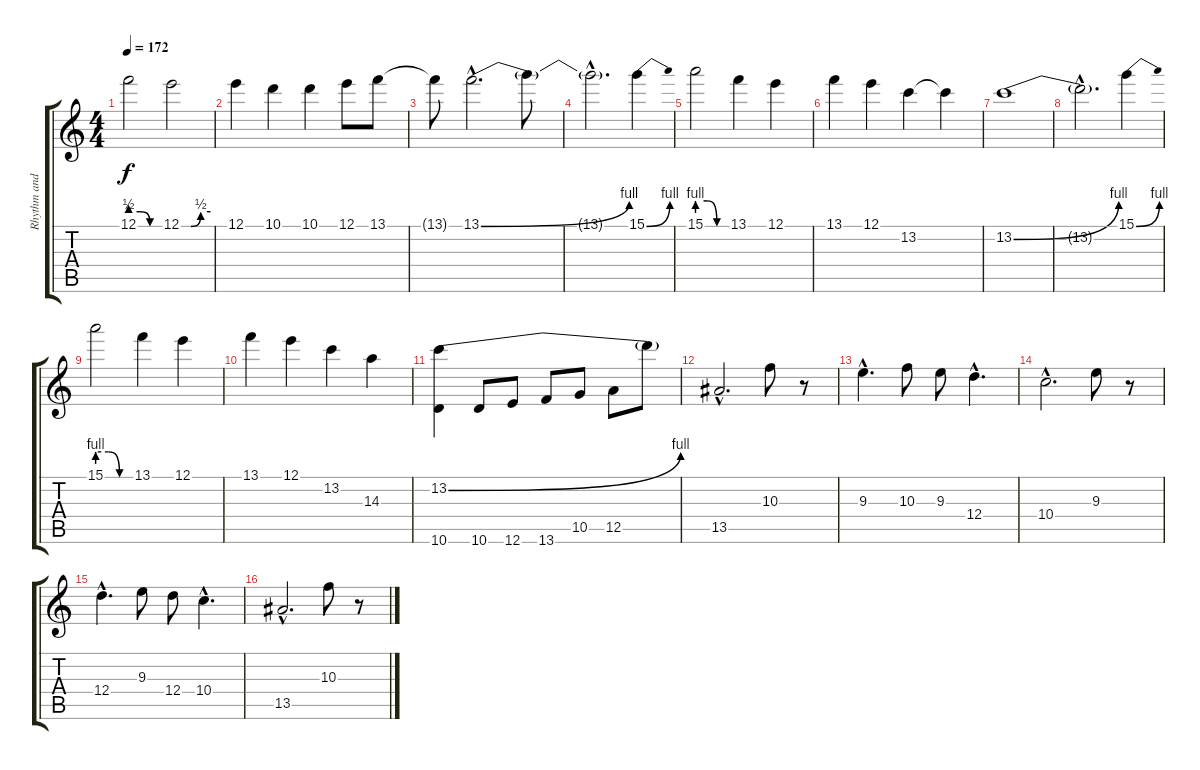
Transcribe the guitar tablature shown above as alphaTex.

\track ("Rhythm and Lead Guitar" "Rhythm and") {instrument distortionguitar}
\staff {score tabs}
\tuning (E4 B3 G3 D3 A2 E2) {hide}
\ts (4 4)
\tempo 172
\clef g2
\ks c
12.1{be (custom 0 2 20 2 40 0 60 0)}.2{dy f} 12.1{be (custom 0 0 20 0 40 2 60 2)}.2 |
12.1.4 10.1.4 10.1.4 12.1.8 13.1.8 |
13.1{t}.8 13.1{be (bend 0 0 60 4) hac}.2{d} 13.1{t}.8 |
13.1{hac t}.2{d} 15.1{be (bend 0 0 60 4)}.4 |
15.1{be (custom 0 4 20 4 40 0 60 0)}.2 13.1.4 12.1.4 |
13.1.4 12.1.4 13.2.4 13.2{t}.4 |
13.2{be (bend 0 0 60 4)}.1 |
13.2{hac t}.2{d} 15.1{be (bend 0 0 60 4)}.4 |
15.1{be (custom 0 4 20 4 40 0 60 0)}.2 13.1.4 12.1.4 |
13.1.4 12.1.4 13.2.4 14.3.4 |
(13.2{be (bend 0 0 60 4)} 10.6).4 10.6.8 12.6.8 13.6.8 10.5.8 12.5.8 13.2{t}.8 |
13.5{hac}.2{d} 10.3.8 r.8 |
9.3{hac}.4{d} 10.3.8 9.3.8 12.4{hac}.4{d} |
10.4{hac}.2{d} 9.3.8 r.8 |
12.4{hac}.4{d} 9.3.8 12.4.8 10.4{hac}.4{d} |
13.5{hac}.2{d} 10.3.8 r.8
